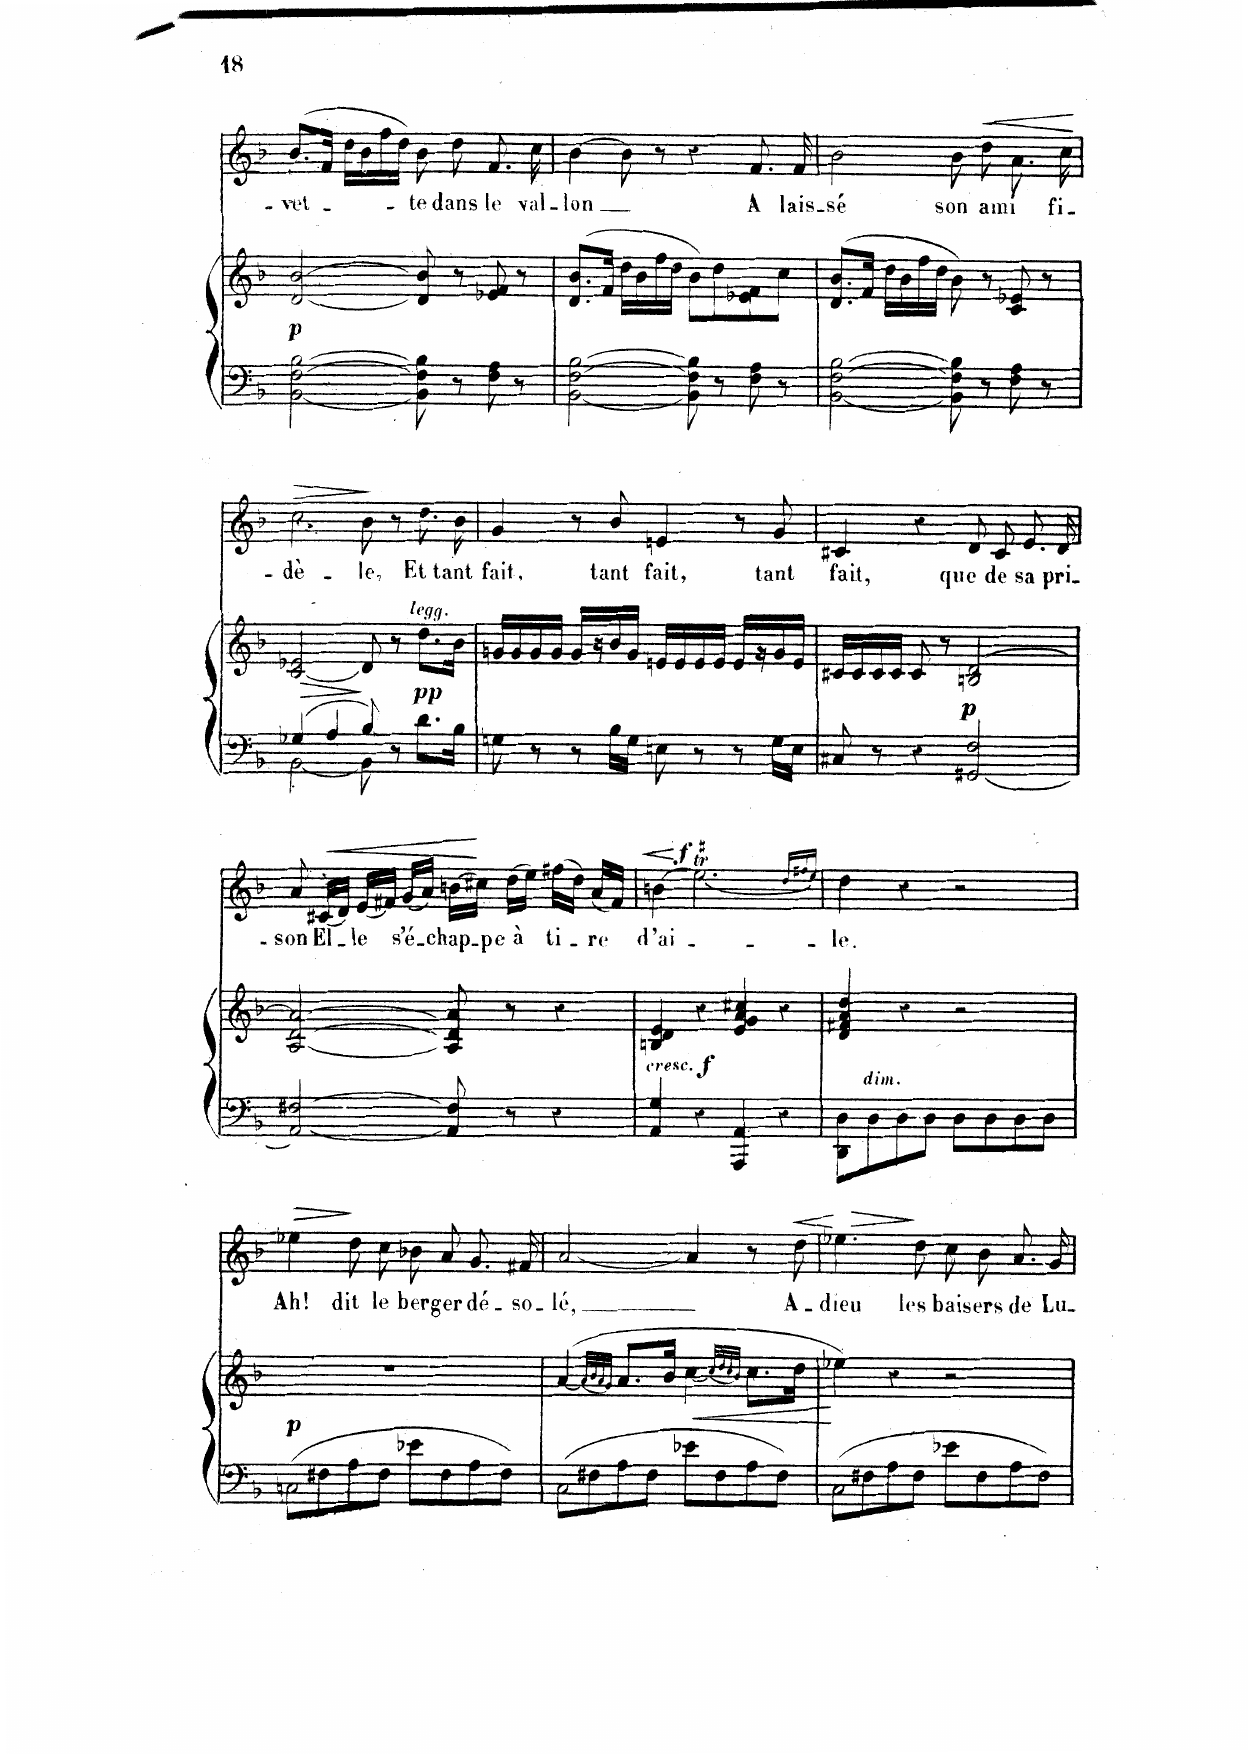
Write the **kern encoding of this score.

**kern	**kern	**dynam	**kern	**text	**dynam
*part2	*part2	*part2	*part1	*part1	*part1
*staff3	*staff2	*staff2/3	*staff1	*staff1	*staff1
*I"Piano	*	*	*I"Chant Voice	*	*
*I'Pno	*	*	*	*	*
*clefF4	*clefG2	*	*clefG2	*	*
*k[b-]	*k[b-]	*	*k[b-]	*	*
*M4/4	*M4/4	*	*M4/4	*	*
*met(c)	*met(c)	*	*met(c)	*	*
=31	=31	=31	=31	=31	=31
!	!	!LO:DY:b	!	!	!
[2BB-\ [2F\ [2B-\	[2d/ [2b-/	p	(8.b-/L	-– vet-	.
.	.	.	16f/Jk	.	.
.	.	.	16dd\LL	.	.
.	.	.	16b-\	.	.
.	.	.	16ff\	.	.
.	.	.	16dd\JJ)	.	.
8BB-\] 8F\] 8B-\]	8d/] 8b-/]	.	8b-\	-te	.
8r	8r	.	8dd\	dans	.
8F\ 8A\	8e-X/ 8f/	.	8.f/	le	.
8r	8r	.	.	.	.
.	.	.	16cc\	val-	.
=32	=32	=32	=32	=32	=32
[2BB-\ [2F\ [2B-\	(8.d/ 8.b-/L	.	[4b-\	-lon	.
.	16f/Jk	.	.	.	.
.	16dd\LL	.	8b-\]	.	.
.	16b-\	.	.	.	.
.	16ff\	.	8r	.	.
.	16dd\JJ	.	.	.	.
8BB-\] 8F\] 8B-\]	8b-\L)	.	4r	.	.
8r	8dd\	.	.	.	.
8F\ 8A\	8e-X\ 8f\	.	8.f/	A	.
8r	8cc\J	.	.	.	.
.	.	.	16f/	lais-	.
=33	=33	=33	=33	=33	=33
[2BB-\ [2F\ [2B-\	(8.d/ 8.b-/L	.	2b-\	-sé	.
.	16f/Jk	.	.	.	.
.	16dd\LL	.	.	.	.
.	16b-\	.	.	.	.
.	16ff\	.	.	.	.
.	16dd\JJ	.	.	.	.
8BB-\] 8F\] 8B-\]	8b-\)	.	8b-\	son	.
!	!	!	!	!	!LO:HP:b
8r	8r	.	8dd\	a-	<
8F\ 8A\	8c/ 8e-X/	.	8.a/	-mi	.
8r	8r	.	.	.	.
.	.	.	16cc\	fi-	.
.	.	.	.	.	[
=34	=34	=34	=34	=34	=34
*^	*	*	*	*	*
!	!	!	!LO:HP:b	!	!	!LO:HP:b
4G-X/	[2BB-\	(2c/ 2e-X/	>	2cc\	-– dè-	>
4A/	.	.	.	.	.	.
8B-/	8BB-\]	8d/)	]	8b-\	-le,	]
8r	8ryy	8r	.	8r	.	.
!	!	!LO:TX:i:t=legg.	!	!	!	!
!	!	!	!LO:DY:b	!	!	!
8.d\L	4ryy	8.dd\L	pp	8.dd\	Et	.
16B-\Jk	.	16b-\Jk	.	16b-\	tant	.
*v	*v	*	*	*	*	*
=35	=35	=35	=35	=35	=35
8Gn\	16gn/LL	.	4g/	fait,	.
.	16g/	.	.	.	.
8r	16g/	.	.	.	.
.	16g/JJ	.	.	.	.
8r	16g/LL	.	8r	.	.
.	16r	.	.	.	.
16B-\LL	16b-/	.	8b-/	tant	.
16G\JJ	16g/JJ	.	.	.	.
8En\	16en/LL	.	4en/	fait,	.
.	16e/	.	.	.	.
8r	16e/	.	.	.	.
.	16e/JJ	.	.	.	.
8r	16e/LL	.	8r	.	.
.	16r	.	.	.	.
16G\LL	16g/	.	8g/	tant	.
16E\JJ	16e/JJ	.	.	.	.
=36	=36	=36	=36	=36	=36
8C#X/	16c#X/LL	.	4c#X/	fait,	.
.	16c#/	.	.	.	.
8r	16c#/	.	.	.	.
.	16c#/JJ	.	.	.	.
4r	8c#/	.	4r	.	.
.	8r	.	.	.	.
!	!	!LO:DY:b	!	!	!
2GG#X/ 2F/	(>2Bn/ 2d/	p	8d/	que	.
.	.	.	8c#/	de	.
.	.	.	8.e/	sa	.
.	.	.	16d/	pri-	.
=37	=37	=37	=37	=37	=37
[2AA/ [2F#X/	[2A/ [>2d/ [2a/)	.	8a/	-– son	.
!	!	!	!	!	!LO:HP:b
.	.	.	(16c#X/LL	El-	<
.	.	.	16d/JJ)	.	.
.	.	.	(16e/LL	-le	.
.	.	.	16f#X/JJ)	.	.
.	.	.	(16g/LL	s’é-	.
.	.	.	16a/JJ)	.	.
8AA/] 8F#/]	8A/] 8d/] 8a/]	.	(16bn\LL	-chap-	.
.	.	.	16cc#X\JJ)	-pe	.
8r	8r	.	(16dd\LL	à	[
.	.	.	16ee\JJ)	.	.
4r	4r	.	(16ff#X\LL	ti-	.
.	.	.	16dd\JJ)	.	.
.	.	.	(16a/LL	-re	.
.	.	.	16f#/JJ)	.	.
=38	=38	=38	=38	=38	=38
!	!LO:TX:b:i:t=cresc.	!	!	!	!
!	!	!LO:DY:b	!	!	!LO:HP:b
*	*	*	*^	*	*
4AA/ 4G/	4Bn/ 4d/ 4e/	f	(4bn\	4ff#X	d’ai-	<
!	!	!	!LO:TX:a:t=♯	!	!	!
!	!	!	!	!	!	!LO:DY:n=1:a
4r	4r	.	(<2.eet\)	4ryy	.	[ f
4AAA/ 4AA/	4e/ 4g/ 4a/ 4cc#X/	.	.	2ryy	.	.
4r	4r	.	.	.	.	.
*	*	*	*v	*v	*	*
.	.	.	16qdd/LL	.	.
.	.	.	16qff#X/	.	.
.	.	.	16qee/JJ)	.	.
=39	=39	=39	=39	=39	=39
8DD\ 8D\L	4d/ 4f#X/ 4a/ 4dd/	.	4dd\	le.	.
!LO:TX:a:i:t=dim.	!	!	!	!	!
8D\	.	.	.	.	.
8D\	4r	.	4r	.	.
8D\J	.	.	.	.	.
8D\L	2r	.	2r	.	.
8D\	.	.	.	.	.
8D\	.	.	.	.	.
8D\J	.	.	.	.	.
=40	=40	=40	=40	=40	=40
*^	*	*	*	*	*
!	!LO:N:head=open	!	!LO:DY:b	!	!	!LO:HP:b
2C	8Cn\L	1r	p	4ee-X\	Ah!	>
.	8F#X\	.	.	.	.	.
.	8A\	.	.	8dd\	dit	]
.	8F#\J	.	.	8cc\	le	.
2ryy	8e-X\L	.	.	8b-X\	ber-	.
.	8F#\	.	.	8a/	-ger	.
.	8A\	.	.	8.g/	dé-	.
.	8F#\J	.	.	.	.	.
.	.	.	.	16f#X/	-so-	.
=41	=41	=41	=41	=41	=41	=41
!	!LO:N:head=open	!	!	!	!	!
2C	8C\L	([4a/	.	[2a/	-lé,	.
.	8F#X\	.	.	.	.	.
.	.	(32qa/LLL]	.	.	.	.
.	.	32qb-/	.	.	.	.
.	.	32qa/	.	.	.	.
.	.	32qg/JJJ)	.	.	.	.
.	8A\	8.a/L	.	.	.	.
.	8F#\J	.	.	.	.	.
.	.	16b-/Jk	.	.	.	.
!	!	!	!LO:HP:b	!	!	!
2ryy	8e-X\L	[<4cc\	<	4a/]	.	.
.	8F#\	.	.	.	.	.
.	.	(32qcc/LLL]	.	.	.	.
.	.	32qdd/	.	.	.	.
.	.	32qcc/	.	.	.	.
.	.	32qb-/JJJ)	.	.	.	.
.	8A\	8.cc\L	.	8r	.	.
!	!	!	!	!	!	!LO:HP:b
.	8F#\J	.	.	8dd\	A-	<
.	.	16dd\Jk	.	.	.	.
*v	*v	*	*	*	*	*
.	.	.	.	.	[
=42	=42	=42	=42	=42	=42
*^	*	*	*	*	*
!	!LO:N:head=open	!	!	!	!	!LO:HP:b
2C	8C\L	4ee-X\)	.	4.ee-X\	-dieu	>
.	8F#X\	.	.	.	.	.
.	8A\	4r	[	.	.	.
.	8F#\J	.	.	8dd\	les	]
2ryy	8e-X\L	2r	.	8cc\	bai-	.
.	8F#\	.	.	8b-\	-sers	.
.	8A\	.	.	8.a/	de	.
.	8F#\J	.	.	.	.	.
.	.	.	.	16g/	Lu-	.
*v	*v	*	*	*	*	*
=	=	=	=	=	=
*-	*-	*-	*-	*-	*-
